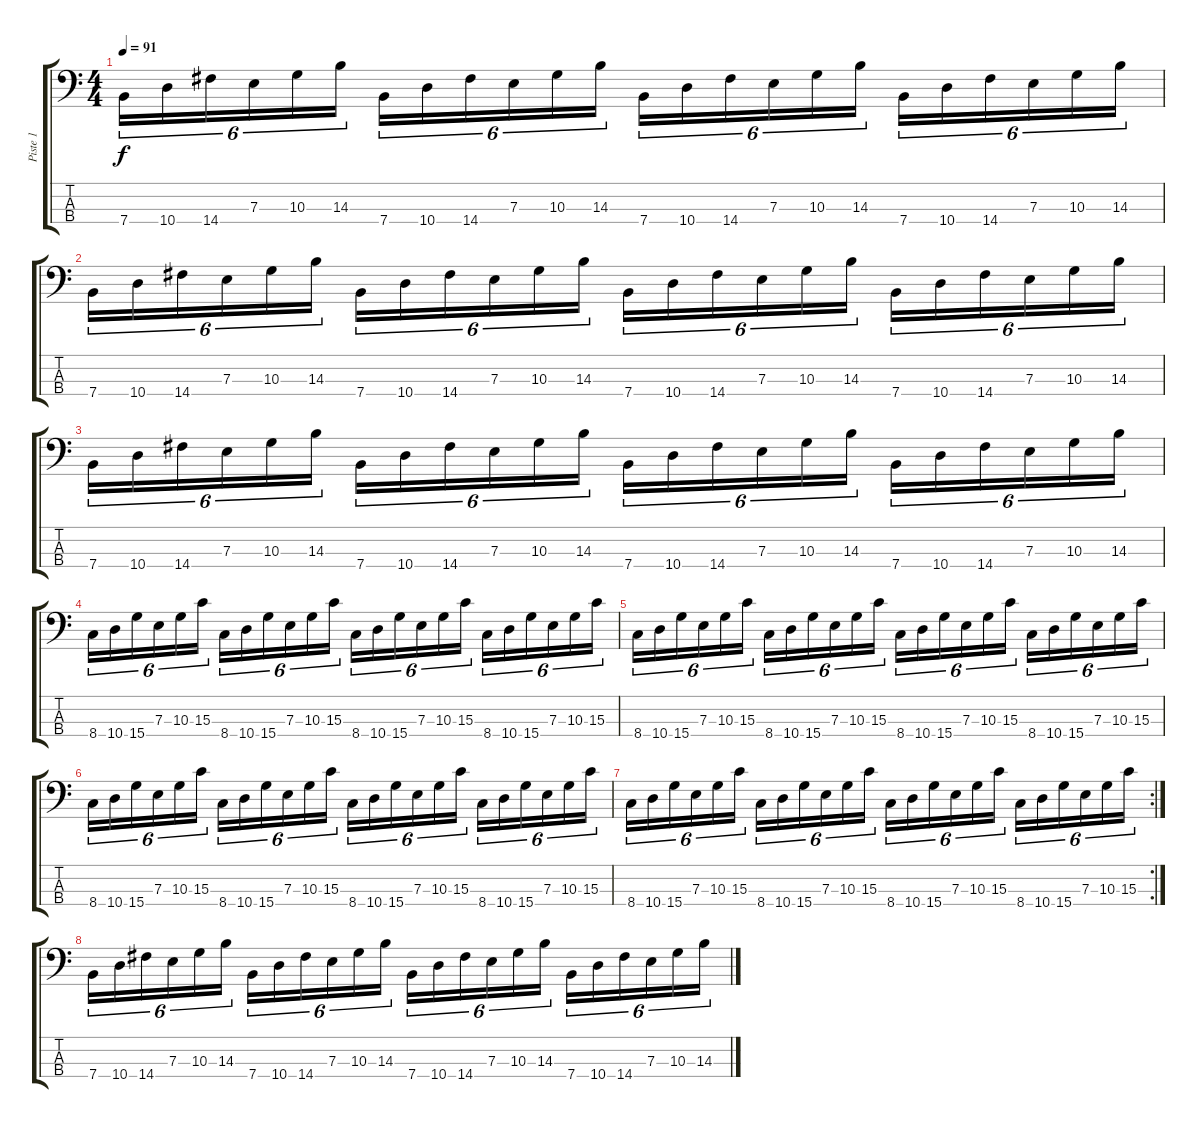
\track ("Piste 1" "Piste 1") {instrument electricbassfinger}
\staff {score tabs}
\tuning (G2 D2 A1 E1) {hide}
\ts (4 4)
\tempo 91
\clef f4
\ks c
7.4.16{tu (6 4) dy f} 10.4.16{tu (6 4)} 14.4.16{tu (6 4)} 7.3.16{tu (6 4)} 10.3.16{tu (6 4)} 14.3.16{tu (6 4)} 7.4.16{tu (6 4)} 10.4.16{tu (6 4)} 14.4.16{tu (6 4)} 7.3.16{tu (6 4)} 10.3.16{tu (6 4)} 14.3.16{tu (6 4)} 7.4.16{tu (6 4)} 10.4.16{tu (6 4)} 14.4.16{tu (6 4)} 7.3.16{tu (6 4)} 10.3.16{tu (6 4)} 14.3.16{tu (6 4)} 7.4.16{tu (6 4)} 10.4.16{tu (6 4)} 14.4.16{tu (6 4)} 7.3.16{tu (6 4)} 10.3.16{tu (6 4)} 14.3.16{tu (6 4)} |
7.4.16{tu (6 4)} 10.4.16{tu (6 4)} 14.4.16{tu (6 4)} 7.3.16{tu (6 4)} 10.3.16{tu (6 4)} 14.3.16{tu (6 4)} 7.4.16{tu (6 4)} 10.4.16{tu (6 4)} 14.4.16{tu (6 4)} 7.3.16{tu (6 4)} 10.3.16{tu (6 4)} 14.3.16{tu (6 4)} 7.4.16{tu (6 4)} 10.4.16{tu (6 4)} 14.4.16{tu (6 4)} 7.3.16{tu (6 4)} 10.3.16{tu (6 4)} 14.3.16{tu (6 4)} 7.4.16{tu (6 4)} 10.4.16{tu (6 4)} 14.4.16{tu (6 4)} 7.3.16{tu (6 4)} 10.3.16{tu (6 4)} 14.3.16{tu (6 4)} |
7.4.16{tu (6 4)} 10.4.16{tu (6 4)} 14.4.16{tu (6 4)} 7.3.16{tu (6 4)} 10.3.16{tu (6 4)} 14.3.16{tu (6 4)} 7.4.16{tu (6 4)} 10.4.16{tu (6 4)} 14.4.16{tu (6 4)} 7.3.16{tu (6 4)} 10.3.16{tu (6 4)} 14.3.16{tu (6 4)} 7.4.16{tu (6 4)} 10.4.16{tu (6 4)} 14.4.16{tu (6 4)} 7.3.16{tu (6 4)} 10.3.16{tu (6 4)} 14.3.16{tu (6 4)} 7.4.16{tu (6 4)} 10.4.16{tu (6 4)} 14.4.16{tu (6 4)} 7.3.16{tu (6 4)} 10.3.16{tu (6 4)} 14.3.16{tu (6 4)} |
8.4.16{tu (6 4)} 10.4.16{tu (6 4)} 15.4.16{tu (6 4)} 7.3.16{tu (6 4)} 10.3.16{tu (6 4)} 15.3.16{tu (6 4)} 8.4.16{tu (6 4)} 10.4.16{tu (6 4)} 15.4.16{tu (6 4)} 7.3.16{tu (6 4)} 10.3.16{tu (6 4)} 15.3.16{tu (6 4)} 8.4.16{tu (6 4)} 10.4.16{tu (6 4)} 15.4.16{tu (6 4)} 7.3.16{tu (6 4)} 10.3.16{tu (6 4)} 15.3.16{tu (6 4)} 8.4.16{tu (6 4)} 10.4.16{tu (6 4)} 15.4.16{tu (6 4)} 7.3.16{tu (6 4)} 10.3.16{tu (6 4)} 15.3.16{tu (6 4)} |
8.4.16{tu (6 4)} 10.4.16{tu (6 4)} 15.4.16{tu (6 4)} 7.3.16{tu (6 4)} 10.3.16{tu (6 4)} 15.3.16{tu (6 4)} 8.4.16{tu (6 4)} 10.4.16{tu (6 4)} 15.4.16{tu (6 4)} 7.3.16{tu (6 4)} 10.3.16{tu (6 4)} 15.3.16{tu (6 4)} 8.4.16{tu (6 4)} 10.4.16{tu (6 4)} 15.4.16{tu (6 4)} 7.3.16{tu (6 4)} 10.3.16{tu (6 4)} 15.3.16{tu (6 4)} 8.4.16{tu (6 4)} 10.4.16{tu (6 4)} 15.4.16{tu (6 4)} 7.3.16{tu (6 4)} 10.3.16{tu (6 4)} 15.3.16{tu (6 4)} |
8.4.16{tu (6 4)} 10.4.16{tu (6 4)} 15.4.16{tu (6 4)} 7.3.16{tu (6 4)} 10.3.16{tu (6 4)} 15.3.16{tu (6 4)} 8.4.16{tu (6 4)} 10.4.16{tu (6 4)} 15.4.16{tu (6 4)} 7.3.16{tu (6 4)} 10.3.16{tu (6 4)} 15.3.16{tu (6 4)} 8.4.16{tu (6 4)} 10.4.16{tu (6 4)} 15.4.16{tu (6 4)} 7.3.16{tu (6 4)} 10.3.16{tu (6 4)} 15.3.16{tu (6 4)} 8.4.16{tu (6 4)} 10.4.16{tu (6 4)} 15.4.16{tu (6 4)} 7.3.16{tu (6 4)} 10.3.16{tu (6 4)} 15.3.16{tu (6 4)} |
\rc 2
8.4.16{tu (6 4)} 10.4.16{tu (6 4)} 15.4.16{tu (6 4)} 7.3.16{tu (6 4)} 10.3.16{tu (6 4)} 15.3.16{tu (6 4)} 8.4.16{tu (6 4)} 10.4.16{tu (6 4)} 15.4.16{tu (6 4)} 7.3.16{tu (6 4)} 10.3.16{tu (6 4)} 15.3.16{tu (6 4)} 8.4.16{tu (6 4)} 10.4.16{tu (6 4)} 15.4.16{tu (6 4)} 7.3.16{tu (6 4)} 10.3.16{tu (6 4)} 15.3.16{tu (6 4)} 8.4.16{tu (6 4)} 10.4.16{tu (6 4)} 15.4.16{tu (6 4)} 7.3.16{tu (6 4)} 10.3.16{tu (6 4)} 15.3.16{tu (6 4)} |
7.4.16{tu (6 4)} 10.4.16{tu (6 4)} 14.4.16{tu (6 4)} 7.3.16{tu (6 4)} 10.3.16{tu (6 4)} 14.3.16{tu (6 4)} 7.4.16{tu (6 4)} 10.4.16{tu (6 4)} 14.4.16{tu (6 4)} 7.3.16{tu (6 4)} 10.3.16{tu (6 4)} 14.3.16{tu (6 4)} 7.4.16{tu (6 4)} 10.4.16{tu (6 4)} 14.4.16{tu (6 4)} 7.3.16{tu (6 4)} 10.3.16{tu (6 4)} 14.3.16{tu (6 4)} 7.4.16{tu (6 4)} 10.4.16{tu (6 4)} 14.4.16{tu (6 4)} 7.3.16{tu (6 4)} 10.3.16{tu (6 4)} 14.3.16{tu (6 4)}
